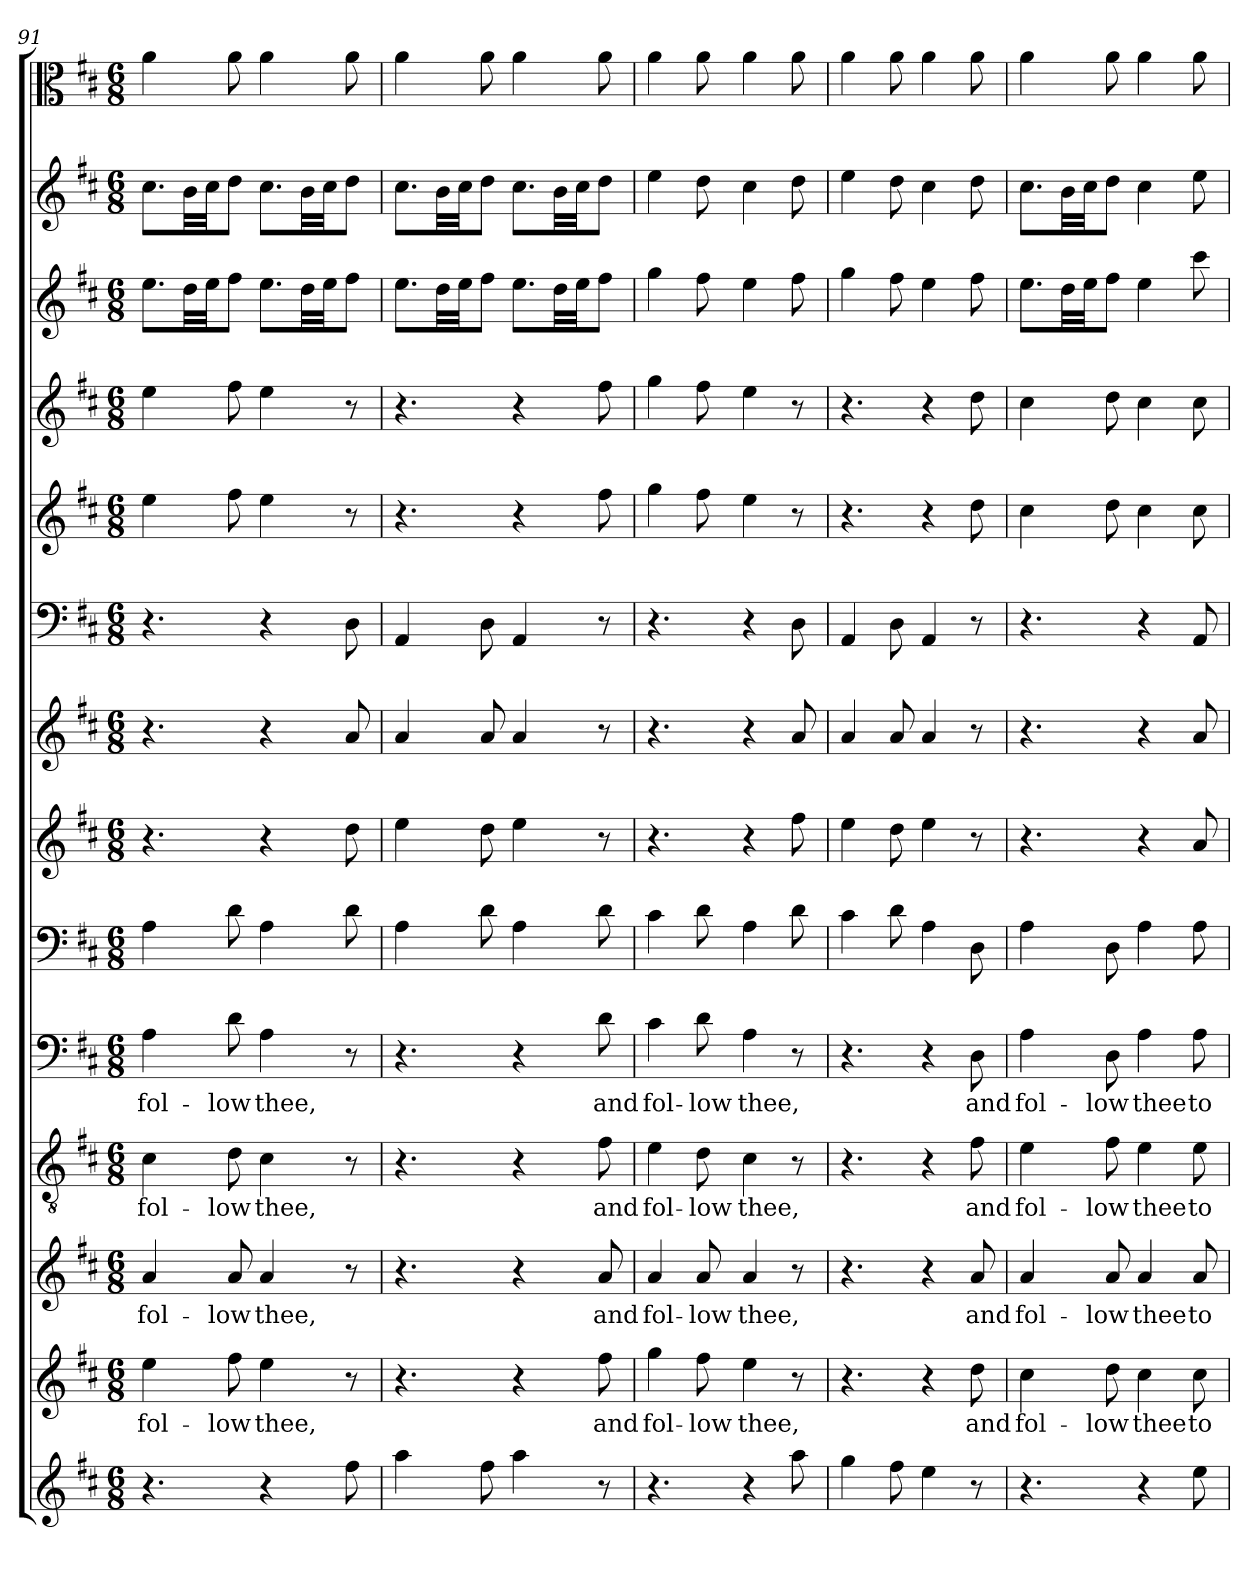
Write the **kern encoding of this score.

**kern	**kern	**text	**kern	**text	**kern	**text	**kern	**text	**kern	**kern	**kern	**kern	**kern	**kern	**kern	**kern	**kern
*part14	*part13	*part13	*part12	*part12	*part11	*part11	*part10	*part10	*part9	*part8	*part7	*part6	*part5	*part4	*part3	*part2	*part1
*staff14	*staff13	*staff13	*staff12	*staff12	*staff11	*staff11	*staff10	*staff10	*staff9	*staff8	*staff7	*staff6	*staff5	*staff4	*staff3	*staff2	*staff1
*clefG2	*clefG2	*	*clefG2	*	*clefGv2	*	*clefF4	*	*clefF4	*clefG2	*clefG2	*clefF4	*clefG2	*clefG2	*clefG2	*clefG2	*clefC3
*k[f#c#]	*k[f#c#]	*	*k[f#c#]	*	*k[f#c#]	*	*k[f#c#]	*	*k[f#c#]	*k[f#c#]	*k[f#c#]	*k[f#c#]	*k[f#c#]	*k[f#c#]	*k[f#c#]	*k[f#c#]	*k[f#c#]
*D:	*D:	*	*D:	*	*D:	*	*D:	*	*D:	*D:	*D:	*D:	*D:	*D:	*D:	*D:	*D:
*M6/8	*M6/8	*	*M6/8	*	*M6/8	*	*M6/8	*	*M6/8	*M6/8	*M6/8	*M6/8	*M6/8	*M6/8	*M6/8	*M6/8	*M6/8
=91	=91	=91	=91	=91	=91	=91	=91	=91	=91	=91	=91	=91	=91	=91	=91	=91	=91
4.r	4ee\	fol-	4a/	fol-	4c#\	fol-	4A\	fol-	4A\	4.r	4.r	4.r	4ee\	4ee\	8.ee\L	8.cc#\L	4a\
.	.	.	.	.	.	.	.	.	.	.	.	.	.	.	32dd\LL	32b\LL	.
.	.	.	.	.	.	.	.	.	.	.	.	.	.	.	32ee\JJ	32cc#\JJ	.
.	8ff#\	-low	8a/	-low	8d\	-low	8d\	-low	8d\	.	.	.	8ff#\	8ff#\	8ff#\J	8dd\J	8a\
4r	4ee\	thee,	4a/	thee,	4c#\	thee,	4A\	thee,	4A\	4r	4r	4r	4ee\	4ee\	8.ee\L	8.cc#\L	4a\
.	.	.	.	.	.	.	.	.	.	.	.	.	.	.	32dd\LL	32b\LL	.
.	.	.	.	.	.	.	.	.	.	.	.	.	.	.	32ee\JJ	32cc#\JJ	.
8ff#\	8r	.	8r	.	8r	.	8r	.	8d\	8dd\	8a/	8D\	8r	8r	8ff#\J	8dd\J	8a\
=92	=92	=92	=92	=92	=92	=92	=92	=92	=92	=92	=92	=92	=92	=92	=92	=92	=92
4aa\	4.r	.	4.r	.	4.r	.	4.r	.	4A\	4ee\	4a/	4AA/	4.r	4.r	8.ee\L	8.cc#\L	4a\
.	.	.	.	.	.	.	.	.	.	.	.	.	.	.	32dd\LL	32b\LL	.
.	.	.	.	.	.	.	.	.	.	.	.	.	.	.	32ee\JJ	32cc#\JJ	.
8ff#\	.	.	.	.	.	.	.	.	8d\	8dd\	8a/	8D\	.	.	8ff#\J	8dd\J	8a\
4aa\	4r	.	4r	.	4r	.	4r	.	4A\	4ee\	4a/	4AA/	4r	4r	8.ee\L	8.cc#\L	4a\
.	.	.	.	.	.	.	.	.	.	.	.	.	.	.	32dd\LL	32b\LL	.
.	.	.	.	.	.	.	.	.	.	.	.	.	.	.	32ee\JJ	32cc#\JJ	.
8r	8ff#\	and	8a/	and	8f#\	and	8d\	and	8d\	8r	8r	8r	8ff#\	8ff#\	8ff#\J	8dd\J	8a\
=93	=93	=93	=93	=93	=93	=93	=93	=93	=93	=93	=93	=93	=93	=93	=93	=93	=93
4.r	4gg\	fol-	4a/	fol-	4e\	fol-	4c#\	fol-	4c#\	4.r	4.r	4.r	4gg\	4gg\	4gg\	4ee\	4a\
.	8ff#\	-low	8a/	-low	8d\	-low	8d\	-low	8d\	.	.	.	8ff#\	8ff#\	8ff#\	8dd\	8a\
4r	4ee\	thee,	4a/	thee,	4c#\	thee,	4A\	thee,	4A\	4r	4r	4r	4ee\	4ee\	4ee\	4cc#\	4a\
8aa\	8r	.	8r	.	8r	.	8r	.	8d\	8ff#\	8a/	8D\	8r	8r	8ff#\	8dd\	8a\
=94	=94	=94	=94	=94	=94	=94	=94	=94	=94	=94	=94	=94	=94	=94	=94	=94	=94
4gg\	4.r	.	4.r	.	4.r	.	4.r	.	4c#\	4ee\	4a/	4AA/	4.r	4.r	4gg\	4ee\	4a\
8ff#\	.	.	.	.	.	.	.	.	8d\	8dd\	8a/	8D\	.	.	8ff#\	8dd\	8a\
4ee\	4r	.	4r	.	4r	.	4r	.	4A\	4ee\	4a/	4AA/	4r	4r	4ee\	4cc#\	4a\
8r	8dd\	and	8a/	and	8f#\	and	8D\	and	8D\	8r	8r	8r	8dd\	8dd\	8ff#\	8dd\	8a\
=95	=95	=95	=95	=95	=95	=95	=95	=95	=95	=95	=95	=95	=95	=95	=95	=95	=95
4.r	4cc#\	fol-	4a/	fol-	4e\	fol-	4A\	fol-	4A\	4.r	4.r	4.r	4cc#\	4cc#\	8.ee\L	8.cc#\L	4a\
.	.	.	.	.	.	.	.	.	.	.	.	.	.	.	32dd\LL	32b\LL	.
.	.	.	.	.	.	.	.	.	.	.	.	.	.	.	32ee\JJ	32cc#\JJ	.
.	8dd\	-low	8a/	-low	8f#\	-low	8D\	-low	8D\	.	.	.	8dd\	8dd\	8ff#\J	8dd\J	8a\
4r	4cc#\	thee	4a/	thee	4e\	thee	4A\	thee	4A\	4r	4r	4r	4cc#\	4cc#\	4ee\	4cc#\	4a\
8ee\	8cc#\	to	8a/	to	8e\	to	8A\	to	8A\	8a/	8a/	8AA/	8cc#\	8cc#\	8ccc#\	8ee\	8a\
=	=	=	=	=	=	=	=	=	=	=	=	=	=	=	=	=	=
*-	*-	*-	*-	*-	*-	*-	*-	*-	*-	*-	*-	*-	*-	*-	*-	*-	*-
